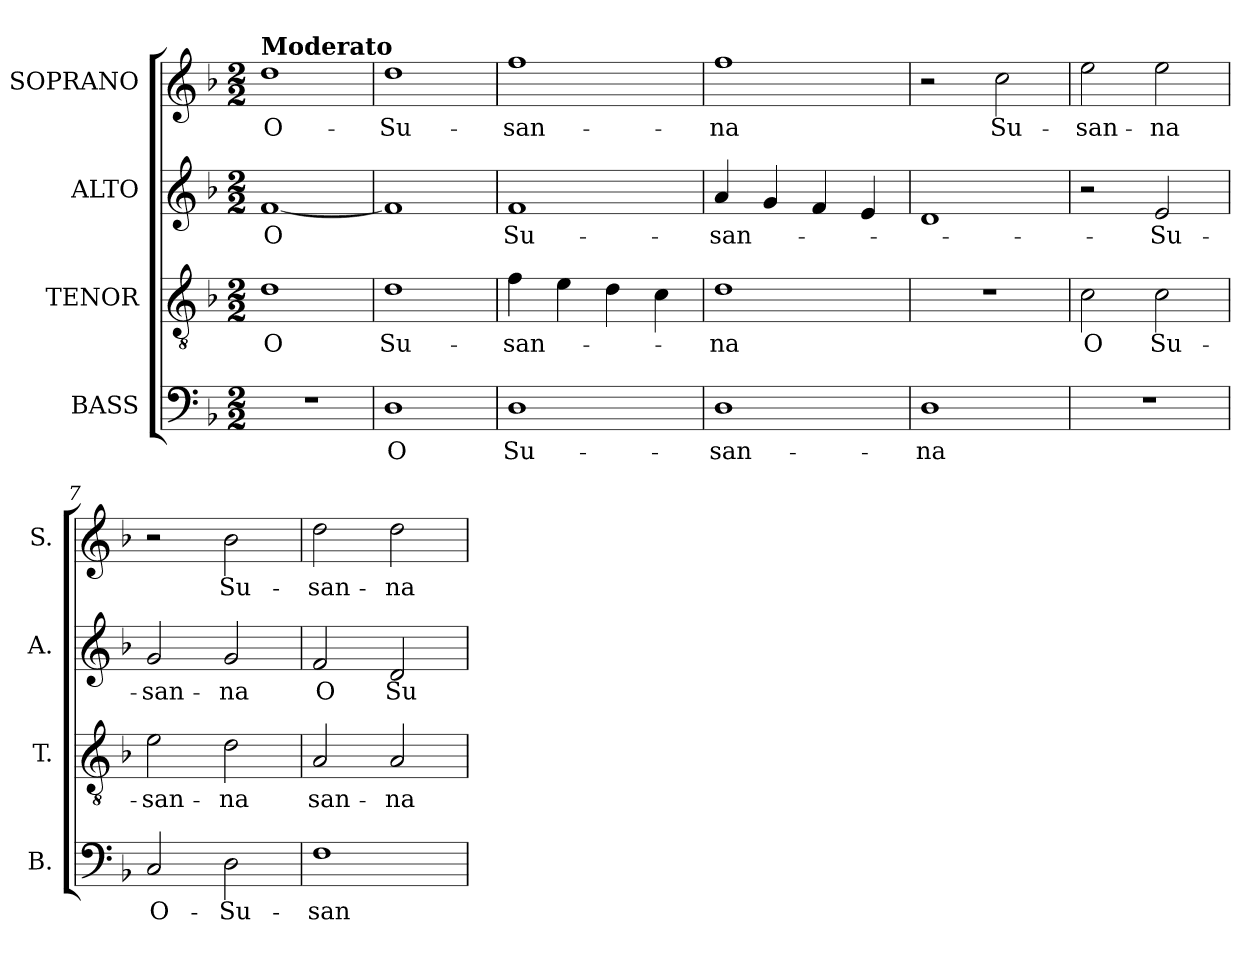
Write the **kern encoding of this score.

**kern	**text	**kern	**text	**kern	**text	**kern	**text
*part4	*part4	*part3	*part3	*part2	*part2	*part1	*part1
*staff4	*staff4	*staff3	*staff3	*staff2	*staff2	*staff1	*staff1
*I"BASS	*	*I"TENOR	*	*I"ALTO	*	*I"SOPRANO	*
*I'B.	*	*I'T.	*	*I'A.	*	*I'S.	*
!!LO:PB:g=z
*clefF4	*	*clefGv2	*	*clefG2	*	*clefG2	*
*	*	*ITrd7c12	*	*	*	*	*
*k[b-]	*	*k[b-]	*	*k[b-]	*	*k[b-]	*
*d:	*	*d:	*	*d:	*	*d:	*
*M2/2	*	*M2/2	*	*M2/2	*	*M2/2	*
*MM100	*	*MM100	*	*MM100	*	*MM100	*
=1	=1	=1	=1	=1	=1	=1	=1
!	!	!	!LO:LY:b:color=#000000	!	!	!	!
!	!	!	!	!	!LO:LY:b:color=#000000	!	!
!	!	!	!	!	!	!LO:TX:a:B:t=Moderato	!
!	!	!	!	!	!	!	!LO:LY:b:color=#000000
1r	.	1Di	O	[1fi	O	1ddi	O-
=2	=2	=2	=2	=2	=2	=2	=2
!	!LO:LY:b:color=#000000	!	!	!	!	!	!
!	!	!	!LO:LY:b:color=#000000	!	!	!	!
!	!	!	!	!	!	!	!LO:LY:b:color=#000000
1Di	O	1Di	Su-	1fi]	.	1ddi	-Su-
=3	=3	=3	=3	=3	=3	=3	=3
!	!LO:LY:b:color=#000000	!	!	!	!	!	!
!	!	!	!LO:LY:b:color=#000000	!	!	!	!
!	!	!	!	!	!LO:LY:b:color=#000000	!	!
!	!	!	!	!	!	!	!LO:LY:b:color=#000000
1Di	Su-	4Fi\	-san-	1fi	Su-	1ffi	-san-
.	.	4Ei\	.	.	.	.	.
.	.	4Di\	.	.	.	.	.
.	.	4Ci\	.	.	.	.	.
=4	=4	=4	=4	=4	=4	=4	=4
!	!LO:LY:b:color=#000000	!	!	!	!	!	!
!	!	!	!LO:LY:b:color=#000000	!	!	!	!
!	!	!	!	!	!LO:LY:b:color=#000000	!	!
!	!	!	!	!	!	!	!LO:LY:b:color=#000000
1Di	-san-	1Di	-na	4ai/	-san-	1ffi	-na
.	.	.	.	4gi/	.	.	.
.	.	.	.	4fi/	.	.	.
.	.	.	.	4ei/	.	.	.
=5	=5	=5	=5	=5	=5	=5	=5
!	!LO:LY:b:color=#000000	!	!	!	!	!	!
1Di	-na	1r	.	1di	.	2r	.
!	!	!	!	!	!	!	!LO:LY:b:color=#000000
.	.	.	.	.	.	2cci\	Su-
=6	=6	=6	=6	=6	=6	=6	=6
!	!	!	!LO:LY:b:color=#000000	!	!	!	!
!	!	!	!	!	!	!	!LO:LY:b:color=#000000
1r	.	2Ci\	O	2r	.	2eei\	-san-
!	!	!	!LO:LY:b:color=#000000	!	!	!	!
!	!	!	!	!	!LO:LY:b:color=#000000	!	!
!	!	!	!	!	!	!	!LO:LY:b:color=#000000
.	.	2Ci\	Su-	2ei/	-Su-	2eei\	-na
=7	=7	=7	=7	=7	=7	=7	=7
!	!LO:LY:b:color=#000000	!	!	!	!	!	!
!	!	!	!LO:LY:b:color=#000000	!	!	!	!
!	!	!	!	!	!LO:LY:b:color=#000000	!	!
2Ci/	O-	2Ei\	-san-	2gi/	-san-	2r	.
!	!LO:LY:b:color=#000000	!	!	!	!	!	!
!	!	!	!LO:LY:b:color=#000000	!	!	!	!
!	!	!	!	!	!LO:LY:b:color=#000000	!	!
!	!	!	!	!	!	!	!LO:LY:b:color=#000000
2Di\	-Su-	2Di\	-na	2gi/	-na	2b-i\	Su-
=8	=8	=8	=8	=8	=8	=8	=8
!	!LO:LY:b:color=#000000	!	!	!	!	!	!
!	!	!	!LO:LY:b:color=#000000	!	!	!	!
!	!	!	!	!	!LO:LY:b:color=#000000	!	!
!	!	!	!	!	!	!	!LO:LY:b:color=#000000
1Fi	-san-	2AAi/	san-	2fi/	O	2ddi\	-san-
!	!	!	!LO:LY:b:color=#000000	!	!	!	!
!	!	!	!	!	!LO:LY:b:color=#000000	!	!
!	!	!	!	!	!	!	!LO:LY:b:color=#000000
.	.	2AAi/	-na	2di/	Su	2ddi\	-na
=	=	=	=	=	=	=	=
*-	*-	*-	*-	*-	*-	*-	*-
